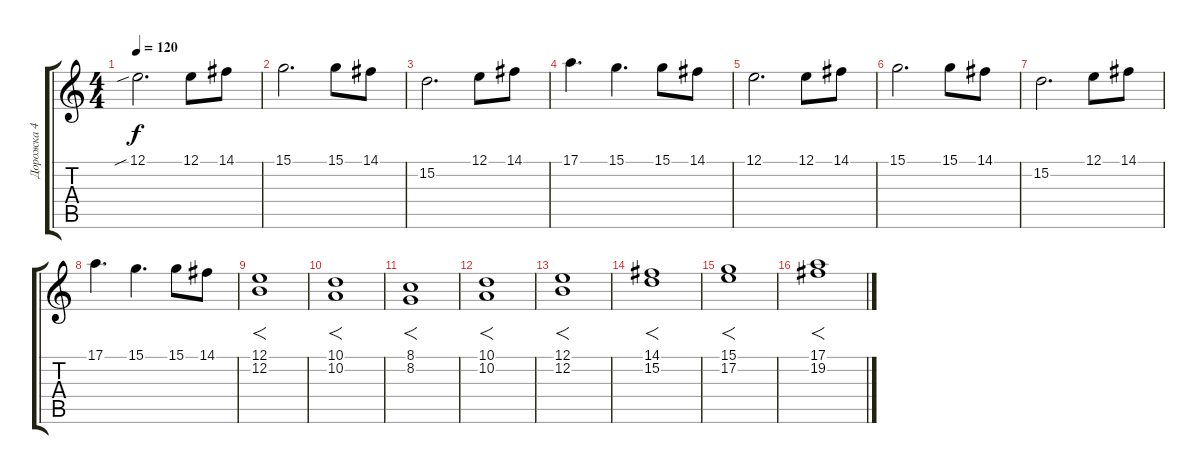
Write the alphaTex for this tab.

\track ("Дорожка 4" "Дорожка 4") {instrument violin}
\staff {score tabs}
\tuning (E4 B3 G3 D3 A2 E2) {hide}
\ts (4 4)
\tempo 120
\clef g2
\ks c
12.1{sib}.2{d dy f} 12.1.8 14.1.8 |
15.1.2{d} 15.1.8 14.1.8 |
15.2.2{d} 12.1.8 14.1.8 |
17.1.4{d} 15.1.4{d} 15.1.8 14.1.8 |
12.1.2{d} 12.1.8 14.1.8 |
15.1.2{d} 15.1.8 14.1.8 |
15.2.2{d} 12.1.8 14.1.8 |
17.1.4{d} 15.1.4{d} 15.1.8 14.1.8 |
(12.1 12.2).1{f} |
(10.1 10.2).1{f} |
(8.1 8.2).1{f} |
(10.1 10.2).1{f} |
(12.1 12.2).1{f} |
(14.1 15.2).1{f} |
(15.1 17.2).1{f} |
(17.1 19.2).1{f}
